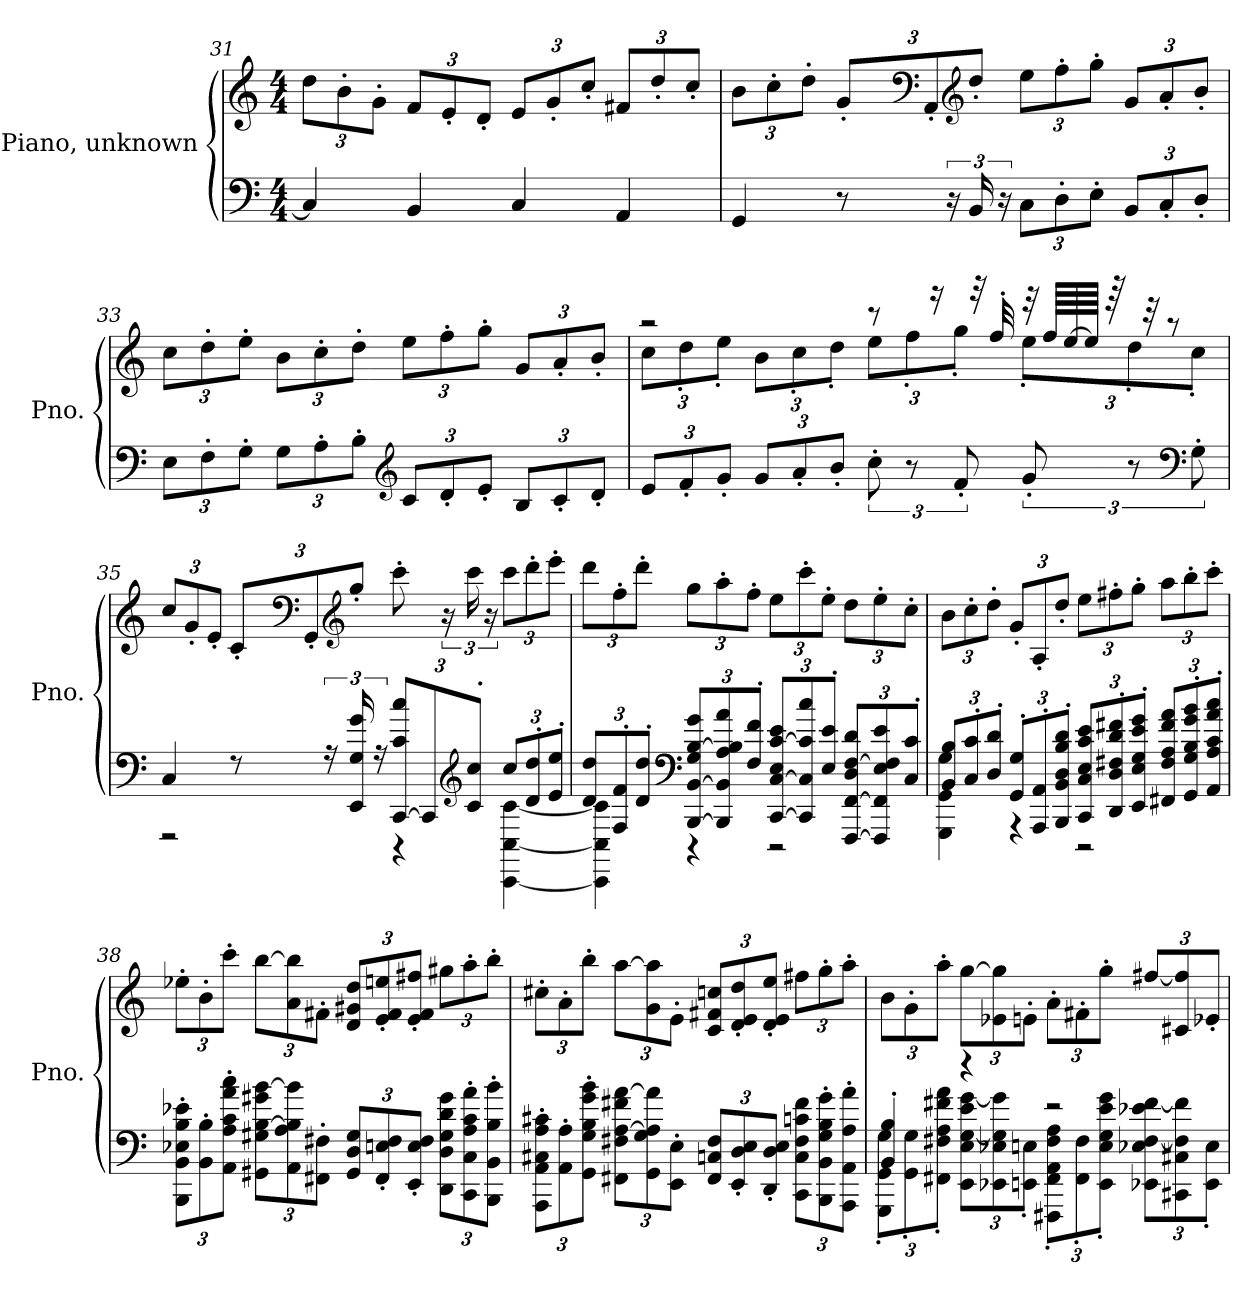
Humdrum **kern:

**kern	**kern
*part1	*part1
*staff2	*staff1
*I"Piano, unknown	*
*I'Pno.	*
!!LO:LB:g=z
*clefF4	*clefG2
*k[]	*k[]
*M4/4	*M4/4
*	*Xbrackettup
=31	=31
4C/]	12dd\L
.	12b'\
.	12g'\J
4BB/	12f/L
.	12e'/
.	12d'/J
4C/	12e/L
.	12g'/
.	12cc'/J
4AA/	12f#X/L
.	12dd'/
.	12cc'/J
=32	=32
4GG/	12b\L
.	12cc'\
.	12dd'\J
8r	12g'/L
*	*clefF4
.	12AA'/
24r	.
*	*clefG2
24BB/	12dd'/J
24r	.
*Xbrackettup	*
12C\L	12ee\L
12D'\	12ff'\
12E'\J	12gg'\J
12BB/L	12g/L
12C'/	12a'/
12D'/J	12b'/J
=33	=33
12E\L	12cc\L
12F'\	12dd'\
12G'\J	12ee'\J
12G\L	12b\L
12A'\	12cc'\
12B'\J	12dd'\J
*clefG2	*
12c/L	12ee\L
12d'/	12ff'\
12e'/J	12gg'\J
12B/L	12g/L
12c'/	12a'/
12d'/J	12b'/J
!!LO:LB:g=z
=34	=34
*	*^
12e/L	2r	12cc\L
12f'/	.	12dd'\
12g'/J	.	12ee'\J
12g/L	.	12b\L
12a'/	.	12cc'\
12b'/J	.	12dd'\J
*brackettup	*	*
12cc'\	8r	12ee\L
12r	.	12ff'\
.	16r	.
12f'/	.	12gg'\J
.	32r	.
.	32ff'/	.
12g'/	32r	12ee'\L
.	64ff/LLLL	.
.	[64ee/	.
.	64ee/JJJJ]	.
.	64r	.
12r	.	12dd'\
.	32r	.
.	8r	.
*clefF4	*	*
12G'\	.	12cc'\J
*	*v	*v
=35	=35
*^	*
4C/	2r	12cc/L
.	.	12g'/
.	.	12e'/J
8r	.	12c'/L
*	*	*clefF4
.	.	12GG'/
24r	.	.
*	*	*clefG2
24EE/ 24G/ 24g/	.	12gg'/J
24r	.	.
*Xbrackettup	*	*
[12CC/ 12c/ 12cc/L	4r	8ccc'\
12CC/]	.	.
*	*	*brackettup
.	.	24r
*clefG2	*	*
12c/' 12cc/'J	.	24ccc\
.	.	24r
*	*	*Xbrackettup
12cc/L	[4CC\ [4C\ [4c\	12ccc\L
12d/' 12dd/'	.	12ddd'\
12e/' 12ee/'J	.	12eee'\J
!!LO:PB:g=z
=36	=36	=36
12d/ 12dd/L	4CC\] 4C\] 4c\]	12ddd\L
12F/' 12f/'	.	12ff'\
12d/' 12dd/'J	.	12ddd'\J
*clefF4	*	*
[12BBB/ [12BB/ 12G/ [12B/ 12g/L	4r	12gg\L
12BBB/] 12BB/] 12A/ 12B/] 12a/	.	12aa'\
12F/' 12f/'J	.	12ff'\J
[12CC/ [12C/ 12E/ [12c/ 12e/L	2r	12ee\L
12CC/] 12C/] 12c/] 12cc/	.	12ccc'\
12E/' 12e/'J	.	12ee'\J
[12FFF/ [12FF/ 12D/ [12F/ 12d/L	.	12dd\L
12FFF/] 12FF/] 12E/ 12F/] 12e/	.	12ee'\
12C/' 12c/'J	.	12cc'\J
=37	=37	=37
12BB/ 12B/L	4GGG\ 4GG\ 4G\	12b\L
12C/' 12c/'	.	12cc'\
12D/' 12d/'J	.	12dd'\J
12GG/' 12G/'L	4r	12g'/L
12AAA/' 12AA/'	.	12A'/
12BBB/' 12BB/' 12D/' 12B/' 12d/'J	.	12dd'/J
12CC/ 12C/ 12E/ 12c/ 12e/L	2r	12ee\L
12DD/' 12D/' 12F#X/' 12d/' 12f#X/'	.	12ff#X'\
12EE/' 12E/' 12G/' 12e/' 12g/'J	.	12gg'\J
12FF#X/ 12F#/ 12A/ 12f#/ 12a/L	.	12aa\L
12GG/' 12G/' 12B/' 12g/' 12b/'	.	12bb'\
12AA/' 12A/' 12c/' 12a/' 12cc/'J	.	12ccc'\J
*v	*v	*
!!LO:LB:g=z
=38	=38
12BBB\' 12BB\' 12E-X\' 12B\' 12e-X\'L	12ee-X'\L
12BB\' 12B\'	12b'\
12AA\' 12A\' 12c\' 12a\' 12cc\'J	12ccc'\J
12GG#X\ 12G#X\ [12B\ 12g#X\ [12b\L	[12bb\L
12AA\ 12A\ 12B\] 12b\]	12a\ 12bb\]
12FF#X\' 12F#X\'J	12f#X'\J
12GG#/ 12D/ 12G#/L	12d/ 12g#X/ 12dd/L
12FF#/' 12En/' 12F#/'	12e/' 12f#/' 12een/'
12EE/' 12E/' 12F#/'J	12e/' 12f#/' 12ff#X/'J
12DD\ 12D\ 12G#\ 12d\ 12g#\L	12gg#X\L
12CC\' 12C\' 12A\' 12c\' 12a\'	12aa'\
12BBB\' 12BB\' 12B\' 12b\'J	12bb'\J
=39	=39
12AAA\' 12AA\' 12C#X\' 12A\' 12c#X\'L	12cc#X'\L
12AA\' 12A\'	12a'\
12GG\' 12G\' 12B\' 12g\' 12b\'J	12bb'\J
12FF#X\ 12F#X\ [12A\ 12f#X\ [12a\L	[12aa\L
12GG\ 12G\ 12A\] 12a\]	12g\ 12aa\]
12EE\' 12E\'J	12e'\J
12FF#/ 12Cn/ 12F#/L	12c/ 12f#X/ 12ccn/L
12EE/' 12D/' 12E/'	12d/' 12e/' 12dd/'
12DD/' 12D/' 12E/'J	12d/' 12e/' 12ee/'J
12CC\ 12C\ 12F#\ 12cn\ 12f#\L	12ff#X\L
12BBB\' 12BB\' 12G\' 12B\' 12g\'	12gg'\
12AAA\' 12AA\' 12A\' 12a\'J	12aa'\J
!!LO:LB:g=z
=40	=40
*^	*
4BB/' 4B/'	12GGG\' 12GG\' 12G\'L	12b\L
.	12GG\' 12G\'	12g'\
.	12FF#X\' 12F#X\' 12A\' 12f#X\' 12a\'J	12aa'\J
4r	12EE\ 12E\ [12G\ 12e\ [12g\L	[12gg\L
.	12EE-X\ 12E-X\ 12G\] 12g\]	12e-X\ 12gg\]
.	12EEn\' 12En\'J	12en'\J
2r	12FFF#X\' 12FF#\' 12AA\' 12F#\' 12A\'L	12a'\L
.	12FF#\' 12F#\'	12f#X'\
.	12EE\' 12E\' 12G\' 12e\' 12g\'J	12gg'\J
.	12EE-X\ 12E-X\ [12F#\ 12e-X\ [12f#\L	[12ff#X/L
.	12CC#X\ 12C#X\ 12F#\] 12f#\]	12c#X/ 12ff#/]
.	12EE-\' 12E-\'J	12e-X'/J
*v	*v	*
=	=
*-	*-
